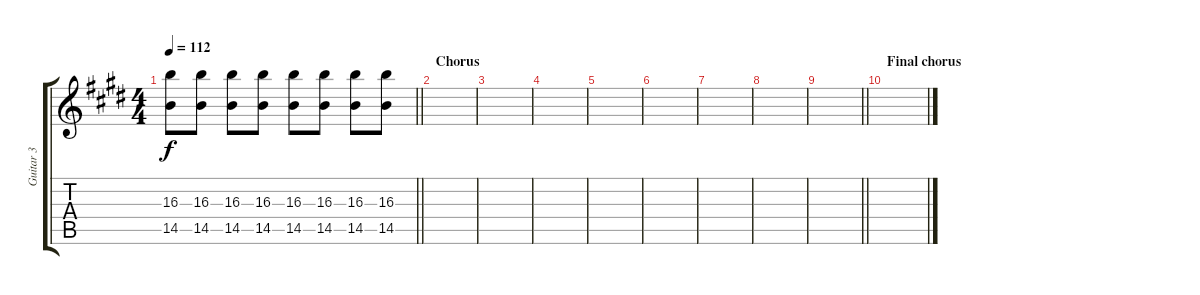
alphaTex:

\track ("Guitar 3" "Guitar 3") {instrument distortionguitar}
\staff {score tabs}
\tuning (E4 B3 G3 D3 A2 E2) {hide}
\ts (4 4)
\tempo 112
\clef g2
\barLineRight lightlight
\ks e
(16.3{t} 14.5{t}).8{dy f} (16.3 14.5).8 (16.3 14.5).8 (16.3 14.5).8 (16.3 14.5).8 (16.3 14.5).8 (16.3 14.5).8 (16.3 14.5).8 |
\section ("" "Chorus")
|
|
|
|
|
|
|
\barLineRight lightlight
|
\section ("" "Final chorus")
